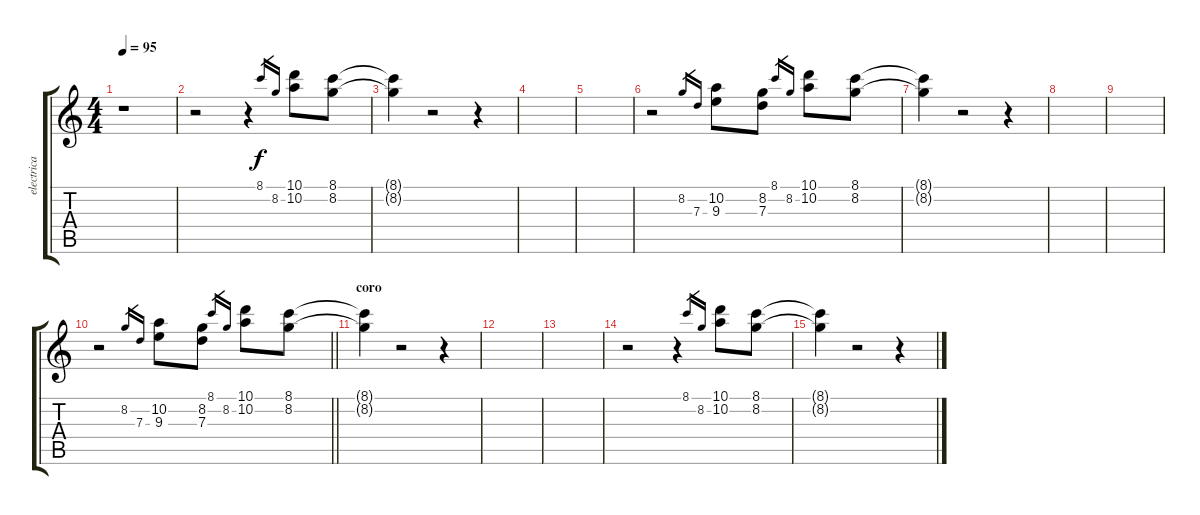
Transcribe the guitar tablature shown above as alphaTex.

\track ("electrica" "electrica") {instrument electricguitarclean}
\staff {score tabs}
\tuning (E4 B3 G3 D3 A2 E2) {hide}
\ts (4 4)
\tempo 95
\clef g2
\ks c
r.1{dy f instrument electricguitarclean} |
r.2 r.4 8.1.16{gr} 8.2.16{gr} (10.1 10.2).8{instrument overdrivenguitar} (8.1 8.2).8 |
(8.1{t} 8.2{t}).4 r.2 r.4 |
|
|
r.2 8.2.16{gr} 7.3.16{gr} (10.2 9.3).8 (8.2 7.3).8 8.1.16{gr} 8.2.16{gr} (10.1 10.2).8 (8.1 8.2).8 |
(8.1{t} 8.2{t}).4 r.2 r.4 |
|
|
\barLineRight lightlight
r.2 8.2.16{gr} 7.3.16{gr} (10.2 9.3).8 (8.2 7.3).8 8.1.16{gr} 8.2.16{gr} (10.1 10.2).8 (8.1 8.2).8 |
\section ("" "coro")
(8.1{t} 8.2{t}).4 r.2 r.4 |
|
|
r.2 r.4 8.1.16{gr} 8.2.16{gr} (10.1 10.2).8 (8.1 8.2).8 |
(8.1{t} 8.2{t}).4 r.2 r.4
